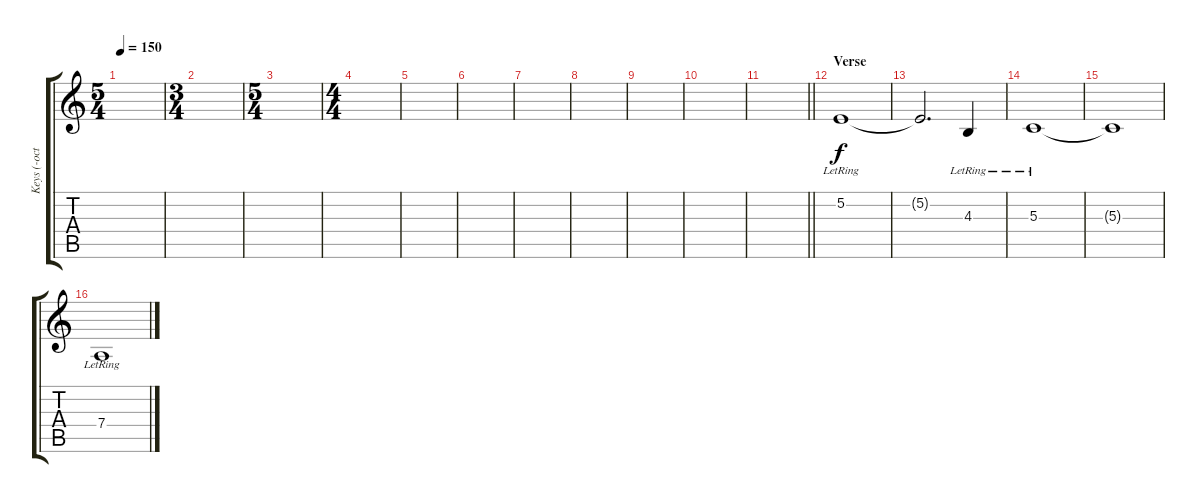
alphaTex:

\track ("Keys (-oct)" "Keys (-oct") {mute instrument acousticgrandpiano}
\staff {score tabs}
\tuning (E4 B3 G3 D3 A2 E2) {hide}
\ts (5 4)
\tempo 150
\clef g2
\ks c
|
\ts (3 4)
|
\ts (5 4)
|
\ts (4 4)
|
|
|
|
|
|
|
\barLineRight lightlight
|
\section ("" "Verse")
5.2{lr}.1 |
5.2{t}.2{d} 4.3{lr}.4 |
5.3{lr}.1 |
5.3{t}.1 |
7.4{lr}.1
